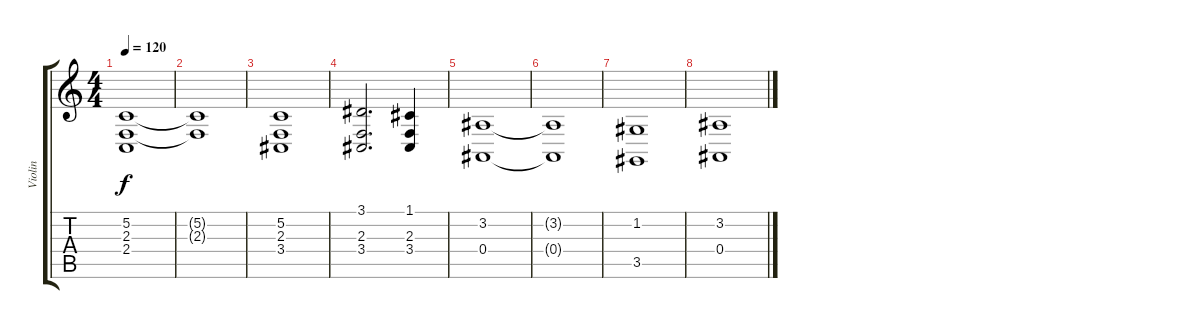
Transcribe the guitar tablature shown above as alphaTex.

\track ("Violin" "Violin") {instrument violin}
\staff {score tabs}
\tuning (C4 G3 Eb3 Bb2 F2 C2) {hide}
\ts (4 4)
\tempo 120
\clef g2
\ks c
(5.2 2.3 2.4).1{dy f} |
(5.2{t} 2.3{t}).1 |
(5.2 2.3 3.4).1 |
(3.1 2.3 3.4).2{d} (1.1 2.3 3.4).4 |
(3.2 0.4).1 |
(3.2{t} 0.4{t}).1 |
(1.2 3.5).1 |
(3.2 0.4).1
